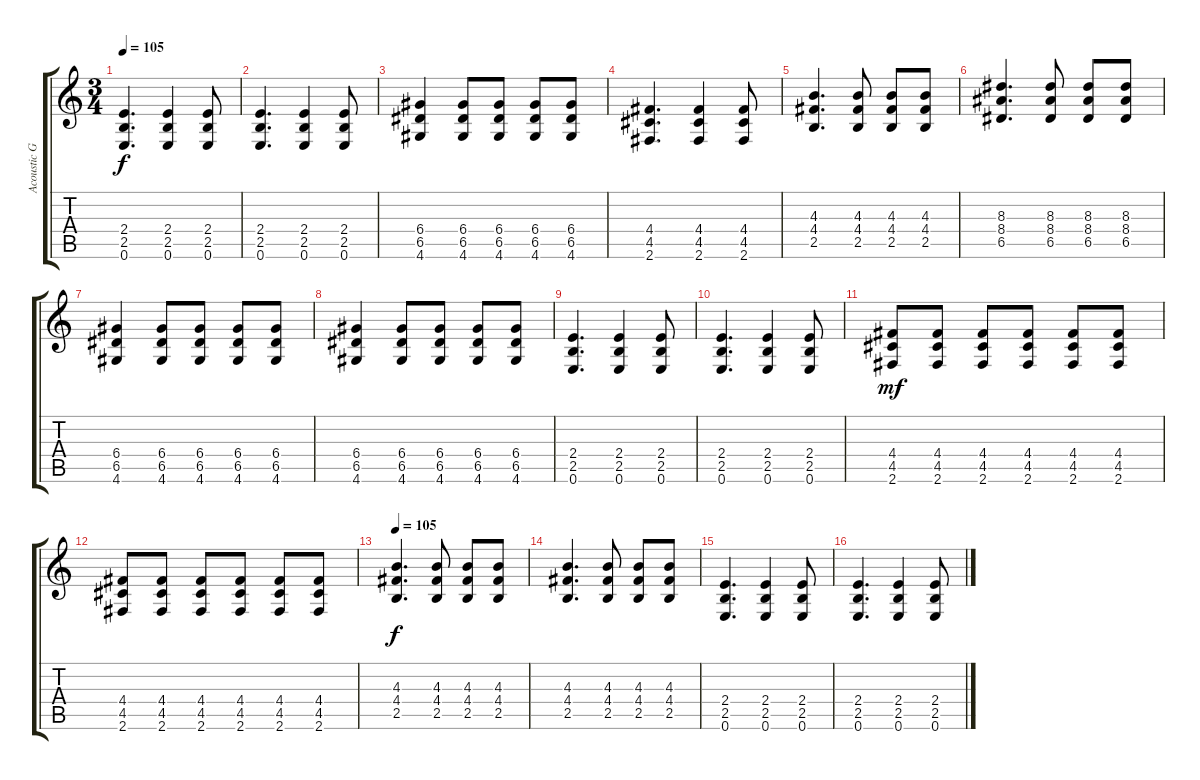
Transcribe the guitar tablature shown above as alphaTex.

\track ("Acoustic Guitar" "Acoustic G") {instrument acousticguitarsteel}
\staff {score tabs}
\tuning (E4 B3 G3 D3 A2 E2) {hide}
\ts (3 4)
\tempo 105
\clef g2
\ks c
(2.4 2.5 0.6).4{d dy f} (2.4 2.5 0.6).4 (2.4 2.5 0.6).8 |
(2.4 2.5 0.6).4{d} (2.4 2.5 0.6).4 (2.4 2.5 0.6).8 |
(6.4 6.5 4.6).4 (6.4 6.5 4.6).8 (6.4 6.5 4.6).8 (6.4 6.5 4.6).8 (6.4 6.5 4.6).8 |
(4.4 4.5 2.6).4{d} (4.4 4.5 2.6).4 (4.4 4.5 2.6).8 |
(4.3 4.4 2.5).4{d} (4.3 4.4 2.5).8 (4.3 4.4 2.5).8 (4.3 4.4 2.5).8 |
(8.3 8.4 6.5).4{d} (8.3 8.4 6.5).8 (8.3 8.4 6.5).8 (8.3 8.4 6.5).8 |
(6.4 6.5 4.6).4 (6.4 6.5 4.6).8 (6.4 6.5 4.6).8 (6.4 6.5 4.6).8 (6.4 6.5 4.6).8 |
(6.4 6.5 4.6).4 (6.4 6.5 4.6).8 (6.4 6.5 4.6).8 (6.4 6.5 4.6).8 (6.4 6.5 4.6).8 |
(2.4 2.5 0.6).4{d} (2.4 2.5 0.6).4 (2.4 2.5 0.6).8 |
(2.4 2.5 0.6).4{d} (2.4 2.5 0.6).4 (2.4 2.5 0.6).8 |
(4.4 4.5 2.6).8{dy mf} (4.4 4.5 2.6).8 (4.4 4.5 2.6).8 (4.4 4.5 2.6).8 (4.4 4.5 2.6).8 (4.4 4.5 2.6).8 |
(4.4 4.5 2.6).8 (4.4 4.5 2.6).8 (4.4 4.5 2.6).8 (4.4 4.5 2.6).8 (4.4 4.5 2.6).8 (4.4 4.5 2.6).8 |
\tempo 105
(4.3 4.4 2.5).4{d dy f} (4.3 4.4 2.5).8 (4.3 4.4 2.5).8 (4.3 4.4 2.5).8 |
(4.3 4.4 2.5).4{d} (4.3 4.4 2.5).8 (4.3 4.4 2.5).8 (4.3 4.4 2.5).8 |
(2.4 2.5 0.6).4{d} (2.4 2.5 0.6).4 (2.4 2.5 0.6).8 |
(2.4 2.5 0.6).4{d} (2.4 2.5 0.6).4 (2.4 2.5 0.6).8
